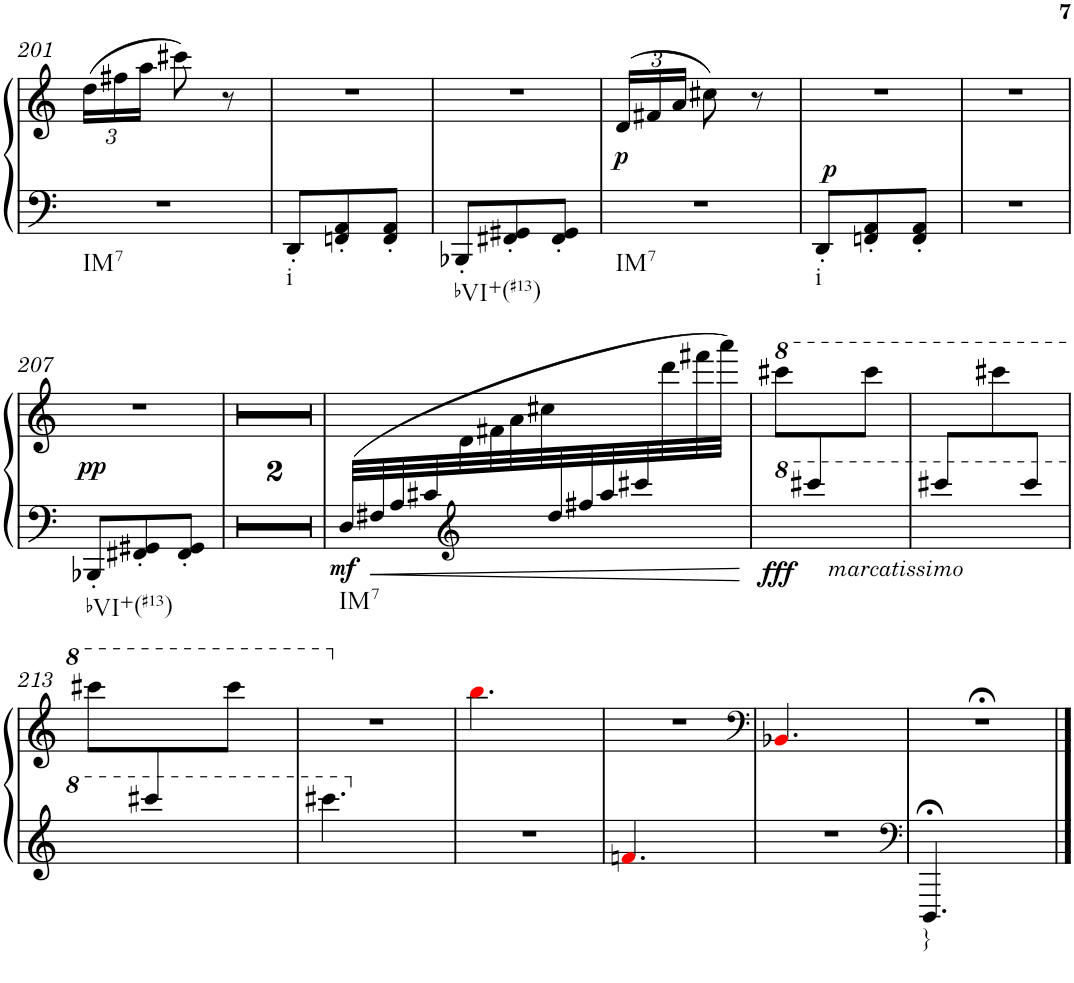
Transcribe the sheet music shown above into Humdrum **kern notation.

**kern	**kern	**dynam
*part1	*part1	*part1
*staff2	*staff1	*staff1/2
*I"Piano	*	*
*I'Pno.	*	*
!!LO:PB:g=z
*clefF4	*clefG2	*
*k[]	*k[]	*
*M3/8	*M3/8	*
*	*Xbrackettup	*
=201	=201	=201
!LO:TX:b:t=IM7	!	!
4.r	(>24dd\LL	.
.	24ff#X\	.
.	24aa\JJ	.
.	8ccc#X\)	.
.	8r	.
=202	=202	=202
!LO:TX:b:t=i	!	!
8DD'/L	4.r	.
8FFn/' 8AA/'	.	.
8FF/' 8AA/'J	.	.
=203	=203	=203
!LO:TX:b:t=bVI+(#13)	!	!
8BBB-X'/L	4.r	.
8FF#X/' 8GG#X/'	.	.
8FF#/' 8GG#/'J	.	.
=204	=204	=204
!LO:TX:b:t=IM7	!	!
!	!	!LO:DY:b
4.r	(>24d/LL	p
.	24f#X/	.
.	24a/JJ	.
.	8cc#X\)	.
.	8r	.
=205	=205	=205
!LO:TX:b:t=i	!	!
!	!	!LO:DY:a=2
8DD'/L	4.r	p
8FFn/' 8AA/'	.	.
8FF/' 8AA/'J	.	.
=206	=206	=206
4.r	4.r	.
!!LO:LB:g=z
=207	=207	=207
!LO:TX:b:t=bVI+(#13)	!	!
!	!	!LO:DY:a=2
8BBB-X'/L	4.r	pp
8FF#X/' 8GG#X/'	.	.
8FF#/' 8GG#/'J	.	.
=208	=208	=208
4.r	4.r	.
=209	=209	=209
4.r	4.r	.
=210	=210	=210
*	*^	*
!LO:TX:b:t=IM7	!	!	!
!	!	!	!LO:DY:b=2
(32D/LLL	4.ryy	8ryy	mf
!	!	!	!LO:HP:b=2
32F#X/	.	.	<
32A/	.	.	.
32c#X/	.	.	.
*clefG2	*	*	*
8ryy	.	32d\	.
.	.	32f#X\	.
.	.	32a\	.
.	.	32cc#X\	.
56dd/	.	14ryy	.
56ff#X/	.	.	.
56aa/	.	.	.
56ccc#X/	.	.	.
28.ryy	.	56ddd\	.
.	.	56fff#X\	.
.	.	56aaa\JJJ)	.
*	*v	*v	*
.	.	[
=211	=211	=211
*^	*	*
*8va	*	*	*
*	*	*8va	*
!LO:TX:b:i:t=marcatissimo	!	!	!
!	!	!	!LO:DY:b=2
8ryy	4.ryy	8cccc#X\L	fff
8cccc#X/	.	8ryy	.
8ryy	.	8cccc#\J	.
=212	=212	=212	=212
8cccc#X/L	4.ryy	8ryy	.
8ryy	.	8cccc#X\	.
8cccc#/J	.	8ryy	.
!!LO:LB:g=z
=213	=213	=213	=213
8ryy	4.ryy	8cccc#X\L	.
8cccc#X/	.	8ryy	.
8ryy	.	8cccc#\J	.
*v	*v	*	*
=214	=214	=214
4.cccc#X\	4.r	.
=215	=215	=215
*X8va	*	*
*	*X8va	*
4.r	4.bbi\	.
=216	=216	=216
4.fni/	4.r	.
=217	=217	=217
*	*clefF4	*
4.r	4.BB-Xi/	.
=	=	=
*-	*-	*-
